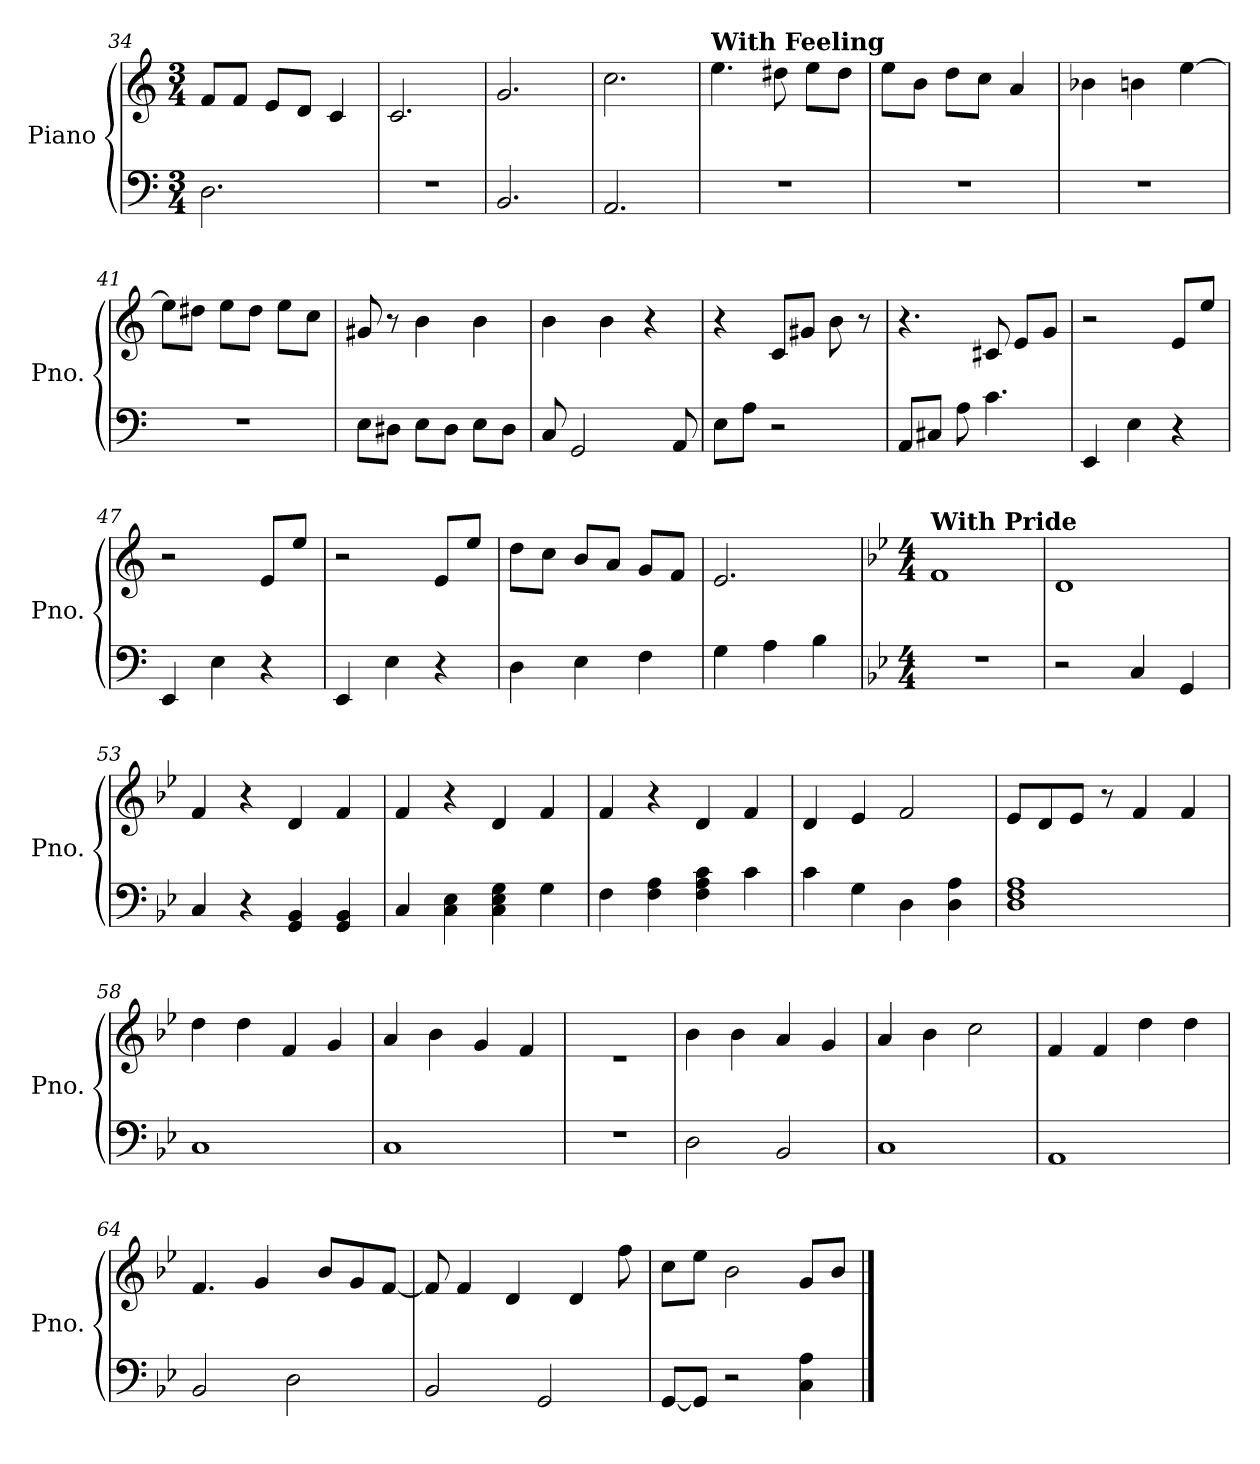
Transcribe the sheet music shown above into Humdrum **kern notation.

**kern	**kern
*part1	*part1
*staff2	*staff1
*I"Piano	*
*I'Pno.	*
*clefF4	*clefG2
*k[]	*k[]
*M3/4	*M3/4
=34	=34
2.D\	8f/L
.	8f/J
.	8e/L
.	8d/J
.	4c/
=35	=35
2.r	2.c/
!!LO:LB:g=z
=36	=36
2.BB/	2.g/
=37	=37
2.AA/	2.cc\
=38	=38
!	!LO:TX:a:B:t=With Feeling
2.r	4.ee\
.	8dd#X\
.	8ee\L
.	8dd#\J
=39	=39
2.r	8ee\L
.	8b\J
.	8dd\L
.	8cc\J
.	4a/
=40	=40
2.r	4b-X\
.	4bn\
.	[4ee\
=41	=41
2.r	8ee\L]
.	8dd#X\J
.	8ee\L
.	8dd#\J
.	8ee\L
.	8cc\J
=42	=42
8E\L	8g#X/
8D#X\J	8r
8E\L	4b\
8D#\J	.
8E\L	4b\
8D#\J	.
=43	=43
8C/	4b\
2GG/	.
.	4b\
.	4r
8AA/	.
!!LO:PB:g=z
=44	=44
8E\L	4r
8A\J	.
2r	8c/L
.	8g#X/J
.	8b\
.	8r
=45	=45
8AA/L	4.r
8C#X/J	.
8A\	.
4.c\	8c#X/
.	8e/L
.	8g/J
=46	=46
4EE/	2r
4E\	.
4r	8e/L
.	8ee/J
=47	=47
4EE/	2r
4E\	.
4r	8e/L
.	8ee/J
=48	=48
4EE/	2r
4E\	.
4r	8e/L
.	8ee/J
=49	=49
4D\	8dd\L
.	8cc\J
4E\	8b/L
.	8a/J
4F\	8g/L
.	8f/J
=50	=50
4G\	2.e/
4A\	.
4B\	.
=51	=51
*k[b-e-]	*k[b-e-]
*M4/4	*M4/4
!	!LO:TX:a:B:t=With Pride
1r	1f
!!LO:LB:g=z
=52	=52
2r	1d
4C/	.
4GG/	.
=53	=53
4C/	4f/
4r	4r
4GG/ 4BB-/	4d/
4GG/ 4BB-/	4f/
=54	=54
4C/	4f/
4C\ 4E-\	4r
4C\ 4E-\ 4G\	4d/
4G\	4f/
=55	=55
4F\	4f/
4F\ 4A\	4r
4F\ 4A\ 4c\	4d/
4c\	4f/
=56	=56
4c\	4d/
4G\	4e-/
4D\	2f/
4D\ 4A\	.
=57	=57
1D 1F 1A	8e-/L
.	8d/
.	8e-/J
.	8r
.	4f/
.	4f/
=58	=58
1C	4dd\
.	4dd\
.	4f/
.	4g/
=59	=59
1C	4a/
.	4b-\
.	4g/
.	4f/
=60	=60
1r	1re
!!LO:LB:g=z
=61	=61
2D\	4b-\
.	4b-\
2BB-/	4a/
.	4g/
=62	=62
1C	4a/
.	4b-\
.	2cc\
=63	=63
1AA	4f/
.	4f/
.	4dd\
.	4dd\
=64	=64
2BB-/	4.f/
.	4g/
2D\	.
.	8b-/L
.	8g/
.	[8f/J
=65	=65
2BB-/	8f/]
.	4f/
.	4d/
2GG/	.
.	4d/
.	8ff\
=66	=66
[8GG/L	8cc\L
8GG/J]	8ee-\J
2r	2b-\
4C\ 4A\	8g/L
.	8b-/J
==	==
*-	*-
